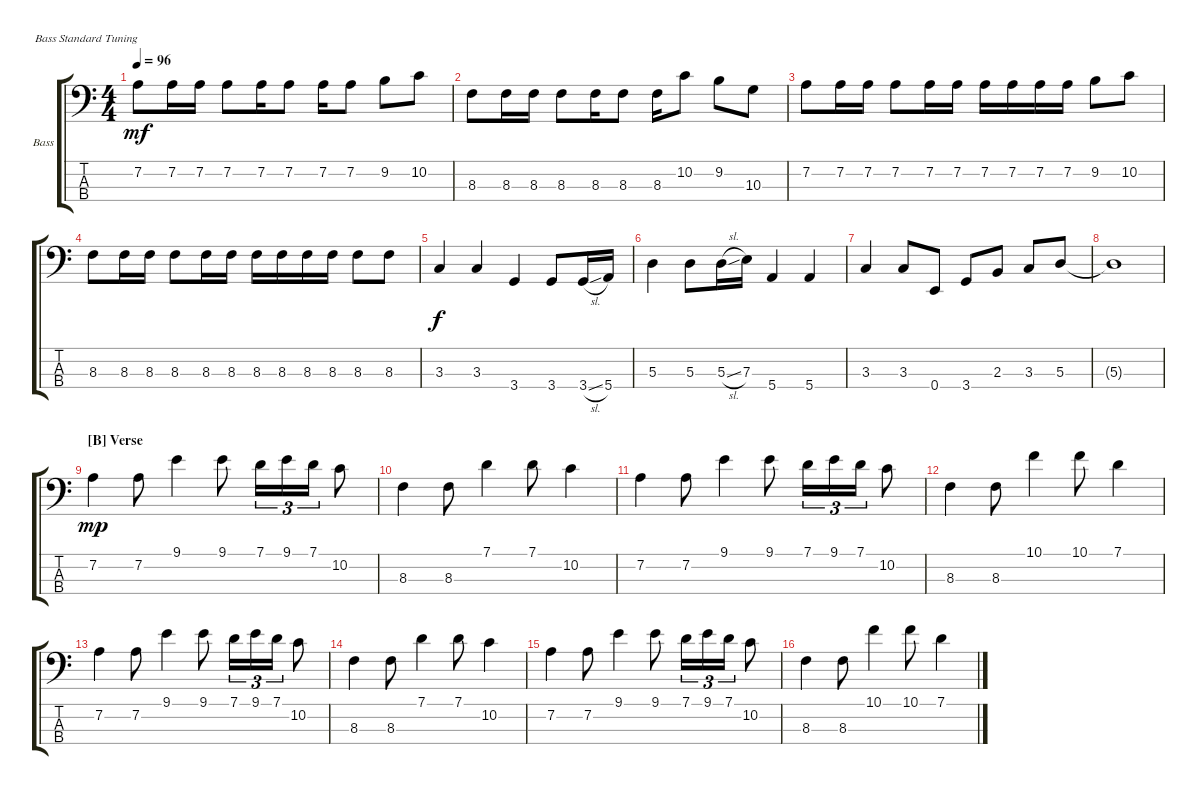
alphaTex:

\defaultSystemsLayout 4
\bracketExtendMode groupsimilarinstruments
\firstSystemTrackNameOrientation horizontal
\otherSystemsTrackNameOrientation horizontal
\track ("Bass" "Bass") {instrument electricbassfinger}
\staff {score tabs}
\tuning (G2 D2 A1 E1)
\ts (4 4)
\tempo 96
\clef f4
\ks c
7.2.8{dy mf} 7.2.16 7.2.16 7.2.8 7.2.16 7.2.8 7.2.16 7.2.8 9.2.8 10.2.8 |
8.3.8 8.3.16 8.3.16 8.3.8 8.3.16 8.3.8 8.3.16 10.2.8 9.2.8 10.3.8 |
7.2.8 7.2.16 7.2.16 7.2.8 7.2.16 7.2.16 7.2.16 7.2.16 7.2.16 7.2.16 9.2.8 10.2.8 |
8.3.8 8.3.16 8.3.16 8.3.8 8.3.16 8.3.16 8.3.16 8.3.16 8.3.16 8.3.16 8.3.8 8.3.8 |
3.3.4{dy f} 3.3.4 3.4.4 3.4.8 3.4{sl}.16 5.4.16 |
5.3.4 5.3.8 5.3{sl}.16 7.3.16 5.4.4 5.4.4 |
3.3.4 3.3.8 0.4.8 3.4.8 2.3.8 3.3.8 5.3.8 |
5.3{t}.1 |
\section ("B" "Verse")
7.2.4{dy mp} 7.2.8 9.1.4 9.1.8 7.1.16{tu (3 2)} 9.1.16{tu (3 2)} 7.1.16{tu (3 2)} 10.2.8 |
8.3.4 8.3.8 7.1.4 7.1.8 10.2.4 |
7.2.4 7.2.8 9.1.4 9.1.8 7.1.16{tu (3 2)} 9.1.16{tu (3 2)} 7.1.16{tu (3 2)} 10.2.8 |
8.3.4 8.3.8 10.1.4 10.1.8 7.1.4 |
7.2.4 7.2.8 9.1.4 9.1.8 7.1.16{tu (3 2)} 9.1.16{tu (3 2)} 7.1.16{tu (3 2)} 10.2.8 |
8.3.4 8.3.8 7.1.4 7.1.8 10.2.4 |
7.2.4 7.2.8 9.1.4 9.1.8 7.1.16{tu (3 2)} 9.1.16{tu (3 2)} 7.1.16{tu (3 2)} 10.2.8 |
8.3.4 8.3.8 10.1.4 10.1.8 7.1.4
